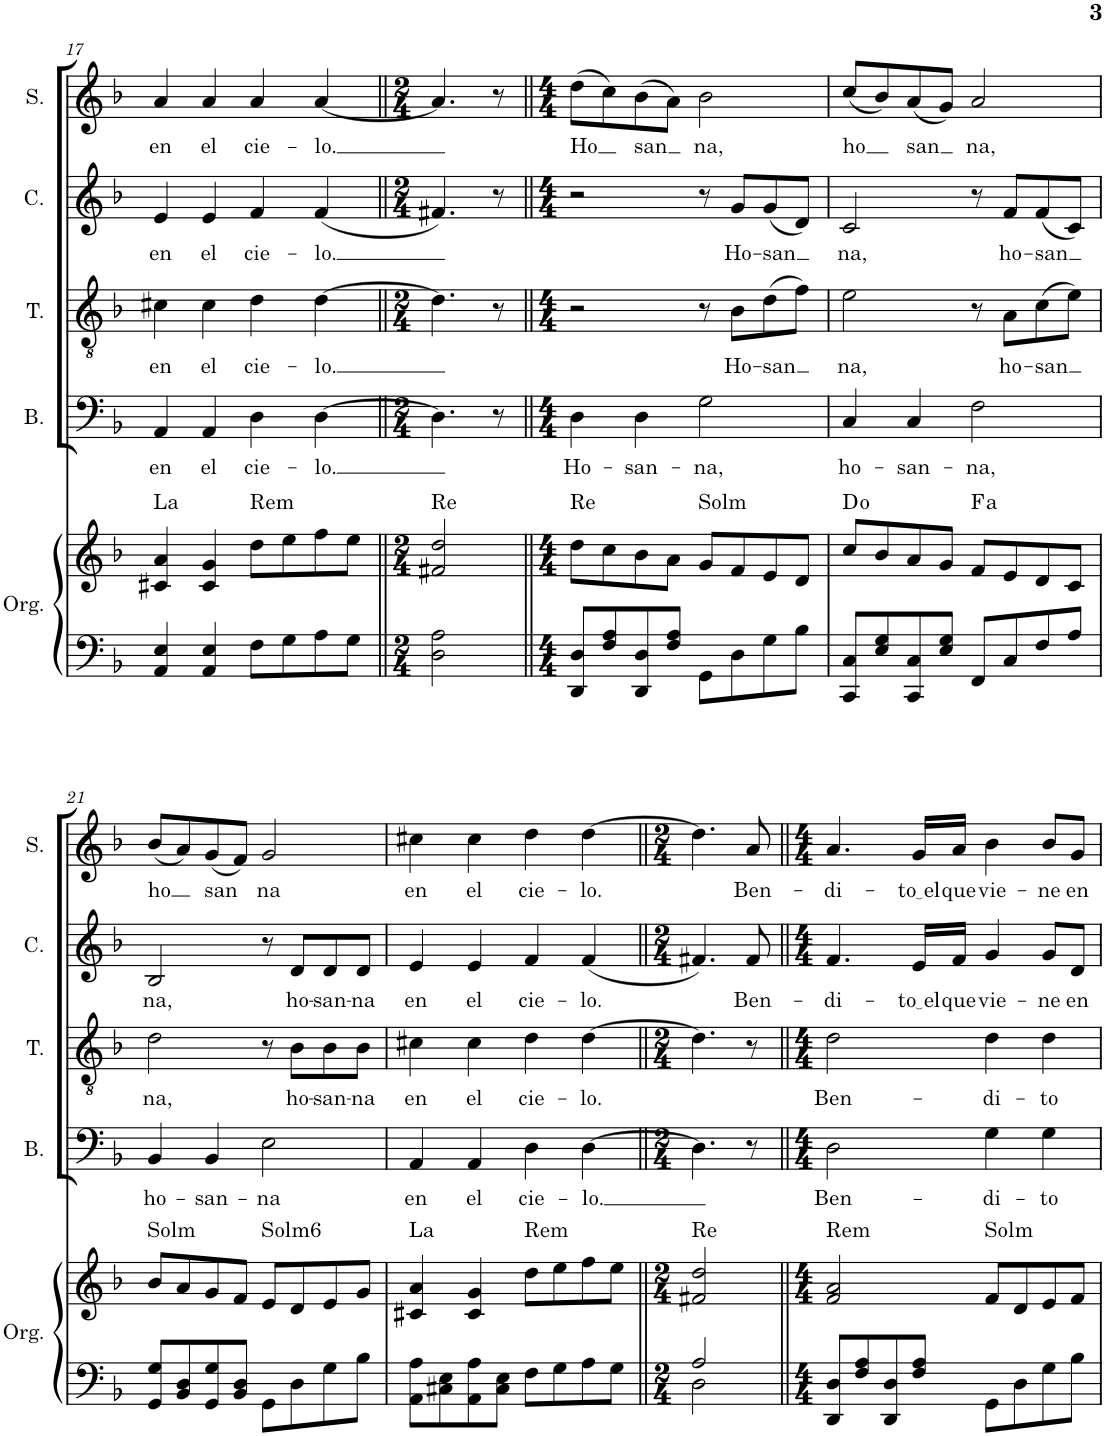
**kern	**kern	**harte	**kern	**text	**kern	**text	**kern	**text	**kern	**text
*part5	*part5	*part5	*part4	*part4	*part3	*part3	*part2	*part2	*part1	*part1
*staff6	*staff5	*	*staff4	*staff4	*staff3	*staff3	*staff2	*staff2	*staff1	*staff1
*I"Órgano	*	*	*I"Bajo	*	*I"Tenor	*	*I"Contralto	*	*I"Soprano	*
*	*	*	*I'B.	*	*I'T.	*	*I'C.	*	*I'S.	*
!!LO:PB:g=z
*clefF4	*clefG2	*	*clefF4	*	*clefGv2	*	*clefG2	*	*clefG2	*
*k[b-]	*k[b-]	*	*k[b-]	*	*k[b-]	*	*k[b-]	*	*k[b-]	*
*M4/4	*M4/4	*	*M4/4	*	*M4/4	*	*M4/4	*	*M4/4	*
=17	=17	=17	=17	=17	=17	=17	=17	=17	=17	=17
!	!	!LO:H:kt=La	!	!LO:LY:b	!	!LO:LY:b	!	!LO:LY:b	!	!LO:LY:b
4AA/ 4E/	4c#X/ 4a/	N	4AA/	en	4c#X\	en	4e/	en	4a/	en
!	!	!	!	!LO:LY:b	!	!LO:LY:b	!	!LO:LY:b	!	!LO:LY:b
4AA/ 4E/	4c#/ 4g/	.	4AA/	el	4c#\	el	4e/	el	4a/	el
!	!	!LO:H:kt=Rem	!	!LO:LY:b	!	!LO:LY:b	!	!LO:LY:b	!	!LO:LY:b
8F\L	8dd\L	N	4D\	cie-	4d\	cie-	4f/	cie-	4a/	cie-
8G\	8ee\	.	.	.	.	.	.	.	.	.
!	!	!	!	!LO:LY:b	!	!LO:LY:b	!	!LO:LY:b	!	!LO:LY:b
8A\	8ff\	.	[4D\	-lo.	[4d\	-lo.	(4f/	-lo.	[4a/	-lo.
8G\J	8ee\J	.	.	.	.	.	.	.	.	.
=18||	=18||	=18||	=18||	=18||	=18||	=18||	=18||	=18||	=18||	=18||
*M2/4	*M2/4	*	*M2/4	*	*M2/4	*	*M2/4	*	*M2/4	*
!	!	!LO:H:kt=Re	!	!	!	!	!	!	!	!
2D\ 2A\	2f#X/ 2dd/	N	4.D\]	.	4.d\]	.	4.f#X/)	.	4.a/]	.
.	.	.	8r	.	8r	.	8r	.	8r	.
=19||	=19||	=19||	=19||	=19||	=19||	=19||	=19||	=19||	=19||	=19||
*M4/4	*M4/4	*	*M4/4	*	*M4/4	*	*M4/4	*	*M4/4	*
!	!	!LO:H:kt=Re	!	!LO:LY:b	!	!	!	!	!	!LO:LY:b
8DD/ 8D/L	8dd\L	N	4D\	Ho-	2r	.	2r	.	(8dd\L	Ho
8F/ 8A/	8cc\	.	.	.	.	.	.	.	8cc\)	.
!	!	!	!	!LO:LY:b	!	!	!	!	!	!LO:LY:b
8DD/ 8D/	8b-\	.	4D\	-san-	.	.	.	.	(8b-\	san
8F/ 8A/J	8a\J	.	.	.	.	.	.	.	8a\J)	.
!	!	!LO:H:kt=Solm	!	!LO:LY:b	!	!	!	!	!	!LO:LY:b
8GG\L	8g/L	N	2G\	-na,	8r	.	8r	.	2b-\	na,
!	!	!	!	!	!	!LO:LY:b	!	!LO:LY:b	!	!
8D\	8f/	.	.	.	8B-\L	Ho-	8g/L	Ho-	.	.
!	!	!	!	!	!	!LO:LY:b	!	!LO:LY:b	!	!
8G\	8e/	.	.	.	(8d\	-san	(8g/	-san	.	.
8B-\J	8d/J	.	.	.	8f\J)	.	8d/J)	.	.	.
=20	=20	=20	=20	=20	=20	=20	=20	=20	=20	=20
!	!	!	!	!LO:LY:b	!	!LO:LY:b	!	!LO:LY:b	!	!LO:LY:b
8CC/ 8C/L	8cc/L	D:dim	4C/	ho-	2e\	na,	2c/	na,	(8cc/L	ho
8E/ 8G/	8b-/	.	.	.	.	.	.	.	8b-/)	.
!	!	!	!	!LO:LY:b	!	!	!	!	!	!LO:LY:b
8CC/ 8C/	8a/	.	4C/	-san-	.	.	.	.	(8a/	san
8E/ 8G/J	8g/J	.	.	.	.	.	.	.	8g/J)	.
!	!	!LO:H:kt=a	!	!LO:LY:b	!	!	!	!	!	!LO:LY:b
8FF/L	8f/L	.	2F\	-na,	8r	.	8r	.	2a/	na,
!	!	!	!	!	!	!LO:LY:b	!	!LO:LY:b	!	!
8C/	8e/	.	.	.	8A\L	ho-	8f/L	ho-	.	.
!	!	!	!	!	!	!LO:LY:b	!	!LO:LY:b	!	!
8F/	8d/	.	.	.	(8c\	-san	(8f/	-san	.	.
8A/J	8c/J	.	.	.	8e\J)	.	8c/J)	.	.	.
!!LO:LB:g=z
=21	=21	=21	=21	=21	=21	=21	=21	=21	=21	=21
!	!	!LO:H:kt=Solm	!	!LO:LY:b	!	!LO:LY:b	!	!LO:LY:b	!	!LO:LY:b
8GG/ 8G/L	8b-/L	N	4BB-/	ho-	2d\	na,	2B-/	na,	(8b-/L	ho
8BB-/ 8D/	8a/	.	.	.	.	.	.	.	8a/)	.
!	!	!	!	!LO:LY:b	!	!	!	!	!	!LO:LY:b
8GG/ 8G/	8g/	.	4BB-/	-san-	.	.	.	.	(8g/	san
8BB-/ 8D/J	8f/J	.	.	.	.	.	.	.	8f/J)	.
!	!	!LO:H:kt=Solm6	!	!LO:LY:b	!	!	!	!	!	!LO:LY:b
8GG\L	8e/L	N	2E\	-na	8r	.	8r	.	2g/	na
!	!	!	!	!	!	!LO:LY:b	!	!LO:LY:b	!	!
8D\	8d/	.	.	.	8B-\L	ho-	8d/L	ho-	.	.
!	!	!	!	!	!	!LO:LY:b	!	!LO:LY:b	!	!
8G\	8e/	.	.	.	8B-\	-san-	8d/	-san-	.	.
!	!	!	!	!	!	!LO:LY:b	!	!LO:LY:b	!	!
8B-\J	8g/J	.	.	.	8B-\J	-na	8d/J	-na	.	.
=22	=22	=22	=22	=22	=22	=22	=22	=22	=22	=22
!	!	!LO:H:kt=La	!	!LO:LY:b	!	!LO:LY:b	!	!LO:LY:b	!	!LO:LY:b
8AA\ 8A\L	4c#X/ 4a/	N	4AA/	en	4c#X\	en	4e/	en	4cc#X\	en
8C#X\ 8E\	.	.	.	.	.	.	.	.	.	.
!	!	!	!	!LO:LY:b	!	!LO:LY:b	!	!LO:LY:b	!	!LO:LY:b
8AA\ 8A\	4c#/ 4g/	.	4AA/	el	4c#\	el	4e/	el	4cc#\	el
8C#\ 8E\J	.	.	.	.	.	.	.	.	.	.
!	!	!LO:H:kt=Rem	!	!LO:LY:b	!	!LO:LY:b	!	!LO:LY:b	!	!LO:LY:b
8F\L	8dd\L	N	4D\	cie-	4d\	cie-	4f/	cie-	4dd\	cie-
8G\	8ee\	.	.	.	.	.	.	.	.	.
!	!	!	!	!LO:LY:b	!	!LO:LY:b	!	!LO:LY:b	!	!LO:LY:b
8A\	8ff\	.	[4D\	-lo.	[4d\	-lo.	(4f/	-lo.	[4dd\	-lo.
8G\J	8ee\J	.	.	.	.	.	.	.	.	.
=23||	=23||	=23||	=23||	=23||	=23||	=23||	=23||	=23||	=23||	=23||
*M2/4	*M2/4	*	*M2/4	*	*M2/4	*	*M2/4	*	*M2/4	*
*^	*	*	*	*	*	*	*	*	*	*
!	!	!	!LO:H:kt=Re	!	!	!	!	!	!	!	!
2A/	2D\	2f#X/ 2dd/	N	4.D\]	.	4.d\]	.	4.f#X/)	.	4.dd\]	.
!	!	!	!	!	!	!	!	!	!LO:LY:b	!	!LO:LY:b
.	.	.	.	8r	.	8r	.	8f#/	Ben-	8a/	Ben-
*v	*v	*	*	*	*	*	*	*	*	*	*
=24||	=24||	=24||	=24||	=24||	=24||	=24||	=24||	=24||	=24||	=24||
*M4/4	*M4/4	*	*M4/4	*	*M4/4	*	*M4/4	*	*M4/4	*
!	!	!LO:H:kt=Rem	!	!LO:LY:b	!	!LO:LY:b	!	!LO:LY:b	!	!LO:LY:b
8DD/ 8D/L	2f/ 2a/	N	2D\	-Ben-	2d\	-Ben-	4.f/	-di-	4.a/	-di-
8F/ 8A/	.	.	.	.	.	.	.	.	.	.
8DD/ 8D/	.	.	.	.	.	.	.	.	.	.
!	!	!	!	!	!	!	!	!LO:LY:b	!	!LO:LY:b
8F/ 8A/J	.	.	.	.	.	.	16e/LL	to el	16g/LL	to el
!	!	!	!	!	!	!	!	!LO:LY:b	!	!LO:LY:b
.	.	.	.	.	.	.	16f/JJ	que	16a/JJ	que
!	!	!LO:H:kt=Solm	!	!LO:LY:b	!	!LO:LY:b	!	!LO:LY:b	!	!LO:LY:b
8GG\L	8f/L	N	4G\	-di-	4d\	-di-	4g/	vie-	4b-\	vie-
8D\	8d/	.	.	.	.	.	.	.	.	.
!	!	!	!	!LO:LY:b	!	!LO:LY:b	!	!LO:LY:b	!	!LO:LY:b
8G\	8e/	.	4G\	-to	4d\	-to	8g/L	-ne	8b-/L	-ne
!	!	!	!	!	!	!	!	!LO:LY:b	!	!LO:LY:b
8B-\J	8f/J	.	.	.	.	.	8d/J	en	8g/J	en
=	=	=	=	=	=	=	=	=	=	=
*-	*-	*-	*-	*-	*-	*-	*-	*-	*-	*-
